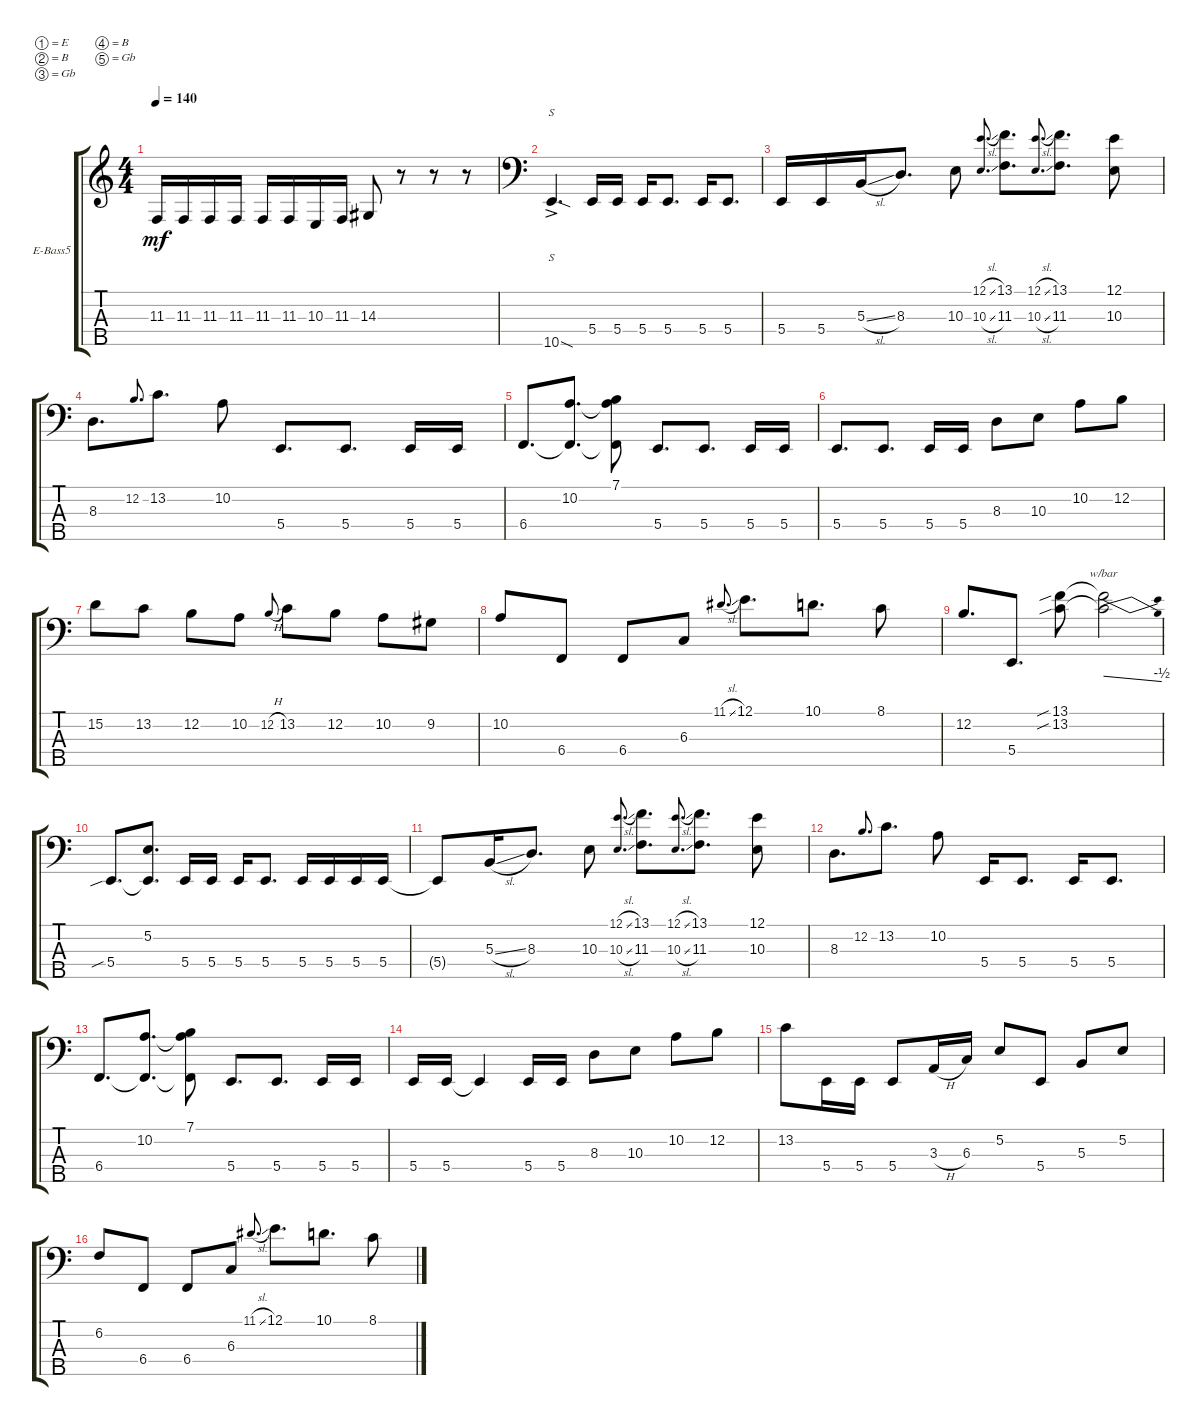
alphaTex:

\defaultSystemsLayout 4
\bracketExtendMode groupsimilarinstruments
\firstSystemTrackNameOrientation horizontal
\otherSystemsTrackNameOrientation horizontal
\track ("Electric Bass" "E-Bass5") {instrument electricbassfinger}
\staff {score tabs}
\tuning (E2 B1 Gb1 B0 Gb0)
\ts (4 4)
\tempo 140
\clef g2
\scale
0.333333
\ks c
11.3.16{dy mf} 11.3.16 11.3.16 11.3.16 11.3.16 11.3.16 10.3.16 11.3.16 14.3.8 r.8 r.8 r.8 |
\clef f4
\scale
0.333333 10.5{sod ac}.4{s d} 5.4.16 5.4.16 5.4.16 5.4.8{d} 5.4.16 5.4.8{d} |
\scale
0.333333 5.4.16 5.4.16 5.3{sl}.16 8.3.8{d} 10.3.8 (10.3{sl} 12.1{sl}).8{d gr onbeat} (11.3 13.1).8{d} (10.3{sl} 12.1{sl}).8{d gr onbeat} (11.3 13.1).8{d} (10.3 12.1).8 |
\scale
0.333333 8.3.8{d} 12.2.8{d gr onbeat} 13.2.8{d} 10.2.8 5.4.8{d} 5.4.8{d} 5.4.16 5.4.16 |
\scale
0.333333 6.4.8{d} (10.2 6.4{t}).8{d} (7.1 6.4{t} 10.2{t}).8 5.4.8{d} 5.4.8{d} 5.4.16 5.4.16 |
\scale
0.333333 5.4.8{d} 5.4.8{d} 5.4.16 5.4.16 8.3.8 10.3.8 10.2.8 12.2.8 |
\scale
0.333333 15.2.8 13.2.8 12.2.8 10.2.8 12.2{h}.8{gr onbeat} 13.2.8 12.2.8 10.2.8 9.2.8 |
\scale
0.333333 10.2.8 6.4.8 6.4.8 6.3.8 11.1{sl}.8{d gr onbeat} 12.1.8{d} 10.1.8{d} 8.1.8 |
\scale
0.333333 12.2.8{d} 5.4.8{d} (13.2{sib} 13.1{sib}).8 (13.2{t} 13.1{t}).2{tbe (dive default 0 0 42.6 -2)} |
\scale
0.333333 5.4{sib}.8{d} (5.2 5.4{t}).8{d} 5.4.16 5.4.16 5.4.16 5.4.8{d} 5.4.16 5.4.16 5.4.16 5.4.16 |
\scale
0.333333 5.4{t}.8 5.3{sl}.16 8.3.8{d} 10.3.8 (10.3{sl} 12.1{sl}).8{d gr onbeat} (11.3 13.1).8{d} (10.3{sl} 12.1{sl}).8{d gr onbeat} (11.3 13.1).8{d} (10.3 12.1).8 |
\scale
0.333333 8.3.8{d} 12.2.8{d gr onbeat} 13.2.8{d} 10.2.8 5.4.16 5.4.8{d} 5.4.16 5.4.8{d} |
\scale
0.333333 6.4.8{d} (10.2 6.4{t}).8{d} (7.1 6.4{t} 10.2{t}).8 5.4.8{d} 5.4.8{d} 5.4.16 5.4.16 |
\scale
0.333333 5.4.16 5.4.16 5.4{t}.4 5.4.16 5.4.16 8.3.8 10.3.8 10.2.8 12.2.8 |
\scale
0.333333 13.2.8 5.4.16 5.4.16 5.4.8 3.3{h}.16 6.3.16 5.2.8 5.4.8 5.3.8 5.2.8 |
\scale
0.333333 6.2.8 6.4.8 6.4.8 6.3.8 11.1{sl}.8{d gr onbeat} 12.1.8{d} 10.1.8{d} 8.1.8
